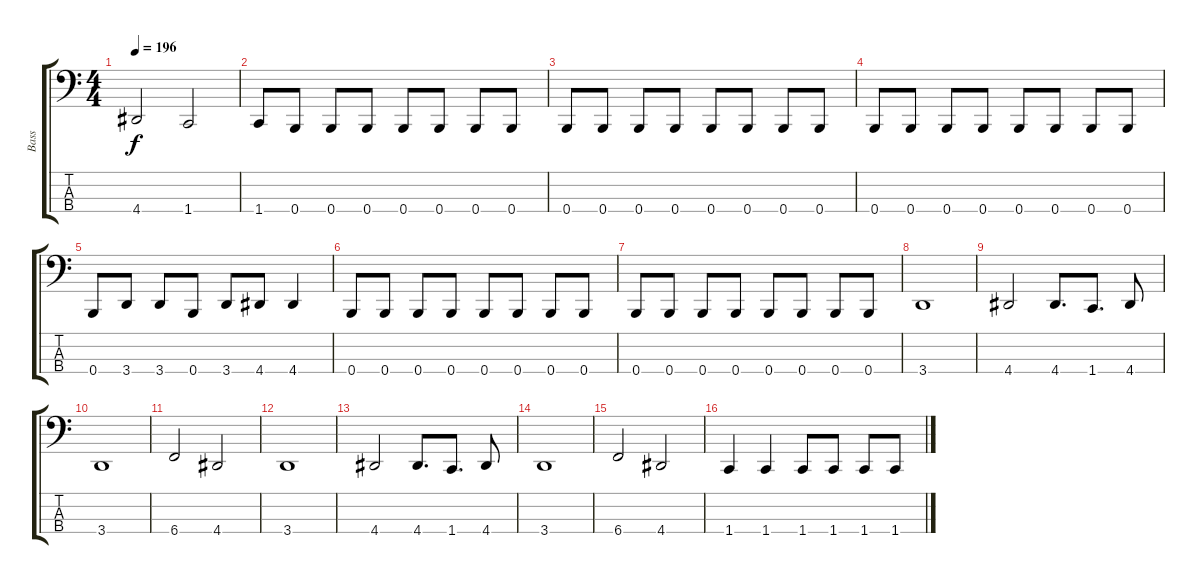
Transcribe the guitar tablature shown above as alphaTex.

\track ("Bass" "Bass") {instrument electricbasspick}
\staff {score tabs}
\tuning (E2 B1 Gb1 B0) {hide}
\ts (4 4)
\tempo 196
\clef f4
\ks c
4.4.2{dy f} 1.4.2 |
1.4.8 0.4.8 0.4.8 0.4.8 0.4.8 0.4.8 0.4.8 0.4.8 |
0.4.8 0.4.8 0.4.8 0.4.8 0.4.8 0.4.8 0.4.8 0.4.8 |
0.4.8 0.4.8 0.4.8 0.4.8 0.4.8 0.4.8 0.4.8 0.4.8 |
0.4.8 3.4.8 3.4.8 0.4.8 3.4.8 4.4.8 4.4.4 |
0.4.8 0.4.8 0.4.8 0.4.8 0.4.8 0.4.8 0.4.8 0.4.8 |
0.4.8 0.4.8 0.4.8 0.4.8 0.4.8 0.4.8 0.4.8 0.4.8 |
3.4.1 |
4.4.2 4.4.8{d} 1.4.8{d} 4.4.8 |
3.4.1 |
6.4.2 4.4.2 |
3.4.1 |
4.4.2 4.4.8{d} 1.4.8{d} 4.4.8 |
3.4.1 |
6.4.2 4.4.2 |
1.4.4 1.4.4 1.4.8 1.4.8 1.4.8 1.4.8
